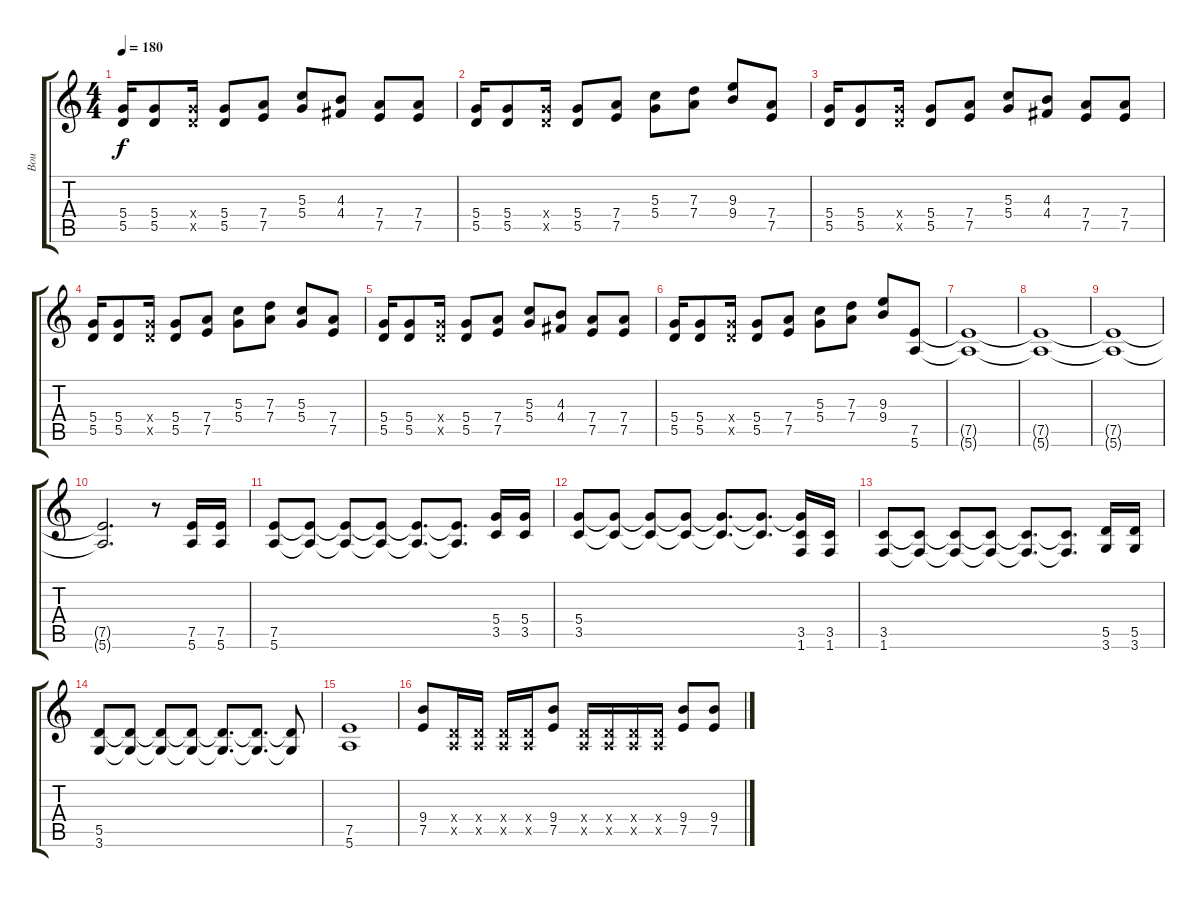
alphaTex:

\track ("Bou" "Bou") {instrument overdrivenguitar}
\staff {score tabs}
\tuning (E4 B3 G3 D3 A2 E2) {hide}
\ts (4 4)
\tempo 180
\clef g2
\ks c
(5.4 5.5).16{dy f} (5.4 5.5).8 (5.4{x} 5.5{x}).16 (5.4 5.5).8 (7.4 7.5).8 (5.3 5.4).8 (4.3 4.4).8 (7.4 7.5).8 (7.4 7.5).8 |
(5.4 5.5).16 (5.4 5.5).8 (5.4{x} 5.5{x}).16 (5.4 5.5).8 (7.4 7.5).8 (5.3 5.4).8 (7.3 7.4).8 (9.3 9.4).8 (7.4 7.5).8 |
(5.4 5.5).16 (5.4 5.5).8 (5.4{x} 5.5{x}).16 (5.4 5.5).8 (7.4 7.5).8 (5.3 5.4).8 (4.3 4.4).8 (7.4 7.5).8 (7.4 7.5).8 |
(5.4 5.5).16 (5.4 5.5).8 (5.4{x} 5.5{x}).16 (5.4 5.5).8 (7.4 7.5).8 (5.3 5.4).8 (7.3 7.4).8 (5.3 5.4).8 (7.4 7.5).8 |
(5.4 5.5).16 (5.4 5.5).8 (5.4{x} 5.5{x}).16 (5.4 5.5).8 (7.4 7.5).8 (5.3 5.4).8 (4.3 4.4).8 (7.4 7.5).8 (7.4 7.5).8 |
(5.4 5.5).16 (5.4 5.5).8 (5.4{x} 5.5{x}).16 (5.4 5.5).8 (7.4 7.5).8 (5.3 5.4).8 (7.3 7.4).8 (9.3 9.4).8 (7.5 5.6).8 |
(7.5{t} 5.6{t}).1 |
(7.5{t} 5.6{t}).1 |
(7.5{t} 5.6{t}).1 |
(7.5{t} 5.6{t}).2{d} r.8 (7.5 5.6).16 (7.5 5.6).16 |
(7.5 5.6).8 (7.5{t} 5.6{t}).8 (7.5{t} 5.6{t}).8 (7.5{t} 5.6{t}).8 (7.5{t} 5.6{t}).8{d} (7.5{t} 5.6{t}).8{d} (5.4 3.5).16 (5.4 3.5).16 |
(5.4 3.5).8 (5.4{t} 3.5{t}).8 (5.4{t} 3.5{t}).8 (5.4{t} 3.5{t}).8 (5.4{t} 3.5{t}).8{d} (5.4{t} 3.5{t}).8{d} (5.4{t} 3.5 1.6).16 (3.5 1.6).16 |
(3.5 1.6).8 (3.5{t} 1.6{t}).8 (3.5{t} 1.6{t}).8 (3.5{t} 1.6{t}).8 (3.5{t} 1.6{t}).8{d} (3.5{t} 1.6{t}).8{d} (5.5 3.6).16 (5.5 3.6).16 |
(5.5 3.6).8 (5.5{t} 3.6{t}).8 (5.5{t} 3.6{t}).8 (5.5{t} 3.6{t}).8 (5.5{t} 3.6{t}).8{d} (5.5{t} 3.6{t}).8{d} (5.5{t} 3.6{t}).8 |
(7.5 5.6).1 |
(9.4 7.5).8 (0.4{x} 0.5{x}).16 (0.4{x} 0.5{x}).16 (0.4{x} 0.5{x}).16 (0.4{x} 0.5{x}).16 (9.4 7.5).8 (0.4{x} 0.5{x}).16 (0.4{x} 0.5{x}).16 (0.4{x} 0.5{x}).16 (0.4{x} 0.5{x}).16 (9.4 7.5).8 (9.4 7.5).8
